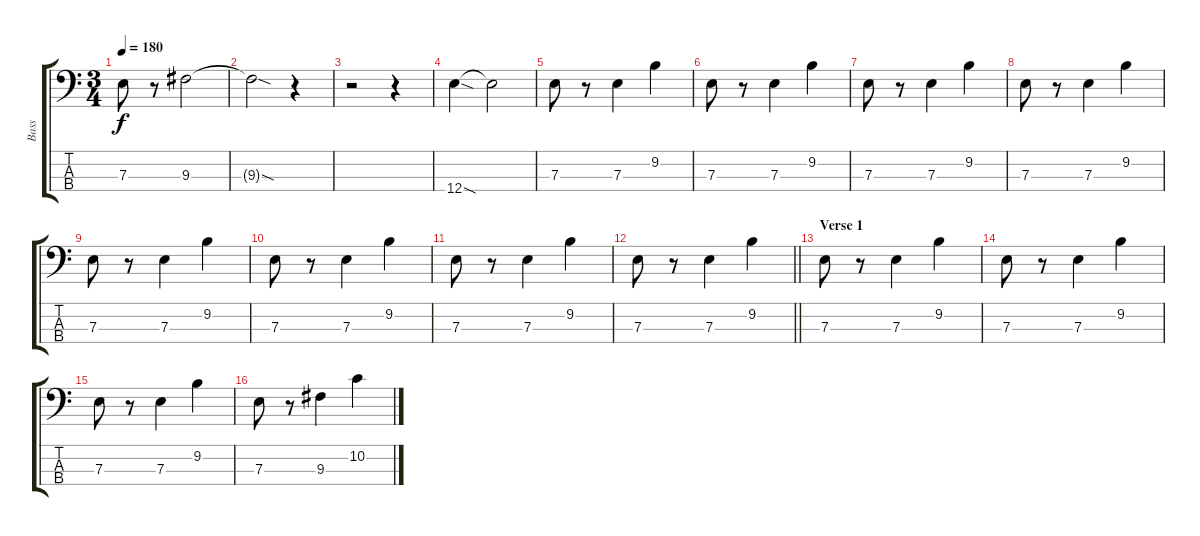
\track ("Bass" "Bass") {instrument electricbassfinger}
\staff {score tabs}
\tuning (G2 D2 A1 E1) {hide}
\ts (3 4)
\tempo 180
\clef f4
\ks c
7.3.8{dy f} r.8 9.3.2 |
9.3{sod t}.2 r.4 |
r.2 r.4 |
12.4{sod}.4 12.4{t}.2 |
7.3.8 r.8 7.3.4 9.2.4 |
7.3.8 r.8 7.3.4 9.2.4 |
7.3.8 r.8 7.3.4 9.2.4 |
7.3.8 r.8 7.3.4 9.2.4 |
7.3.8 r.8 7.3.4 9.2.4 |
7.3.8 r.8 7.3.4 9.2.4 |
7.3.8 r.8 7.3.4 9.2.4 |
\barLineRight lightlight
7.3.8 r.8 7.3.4 9.2.4 |
\section ("" "Verse 1")
7.3.8 r.8 7.3.4 9.2.4 |
7.3.8 r.8 7.3.4 9.2.4 |
7.3.8 r.8 7.3.4 9.2.4 |
7.3.8 r.8 9.3.4 10.2.4
